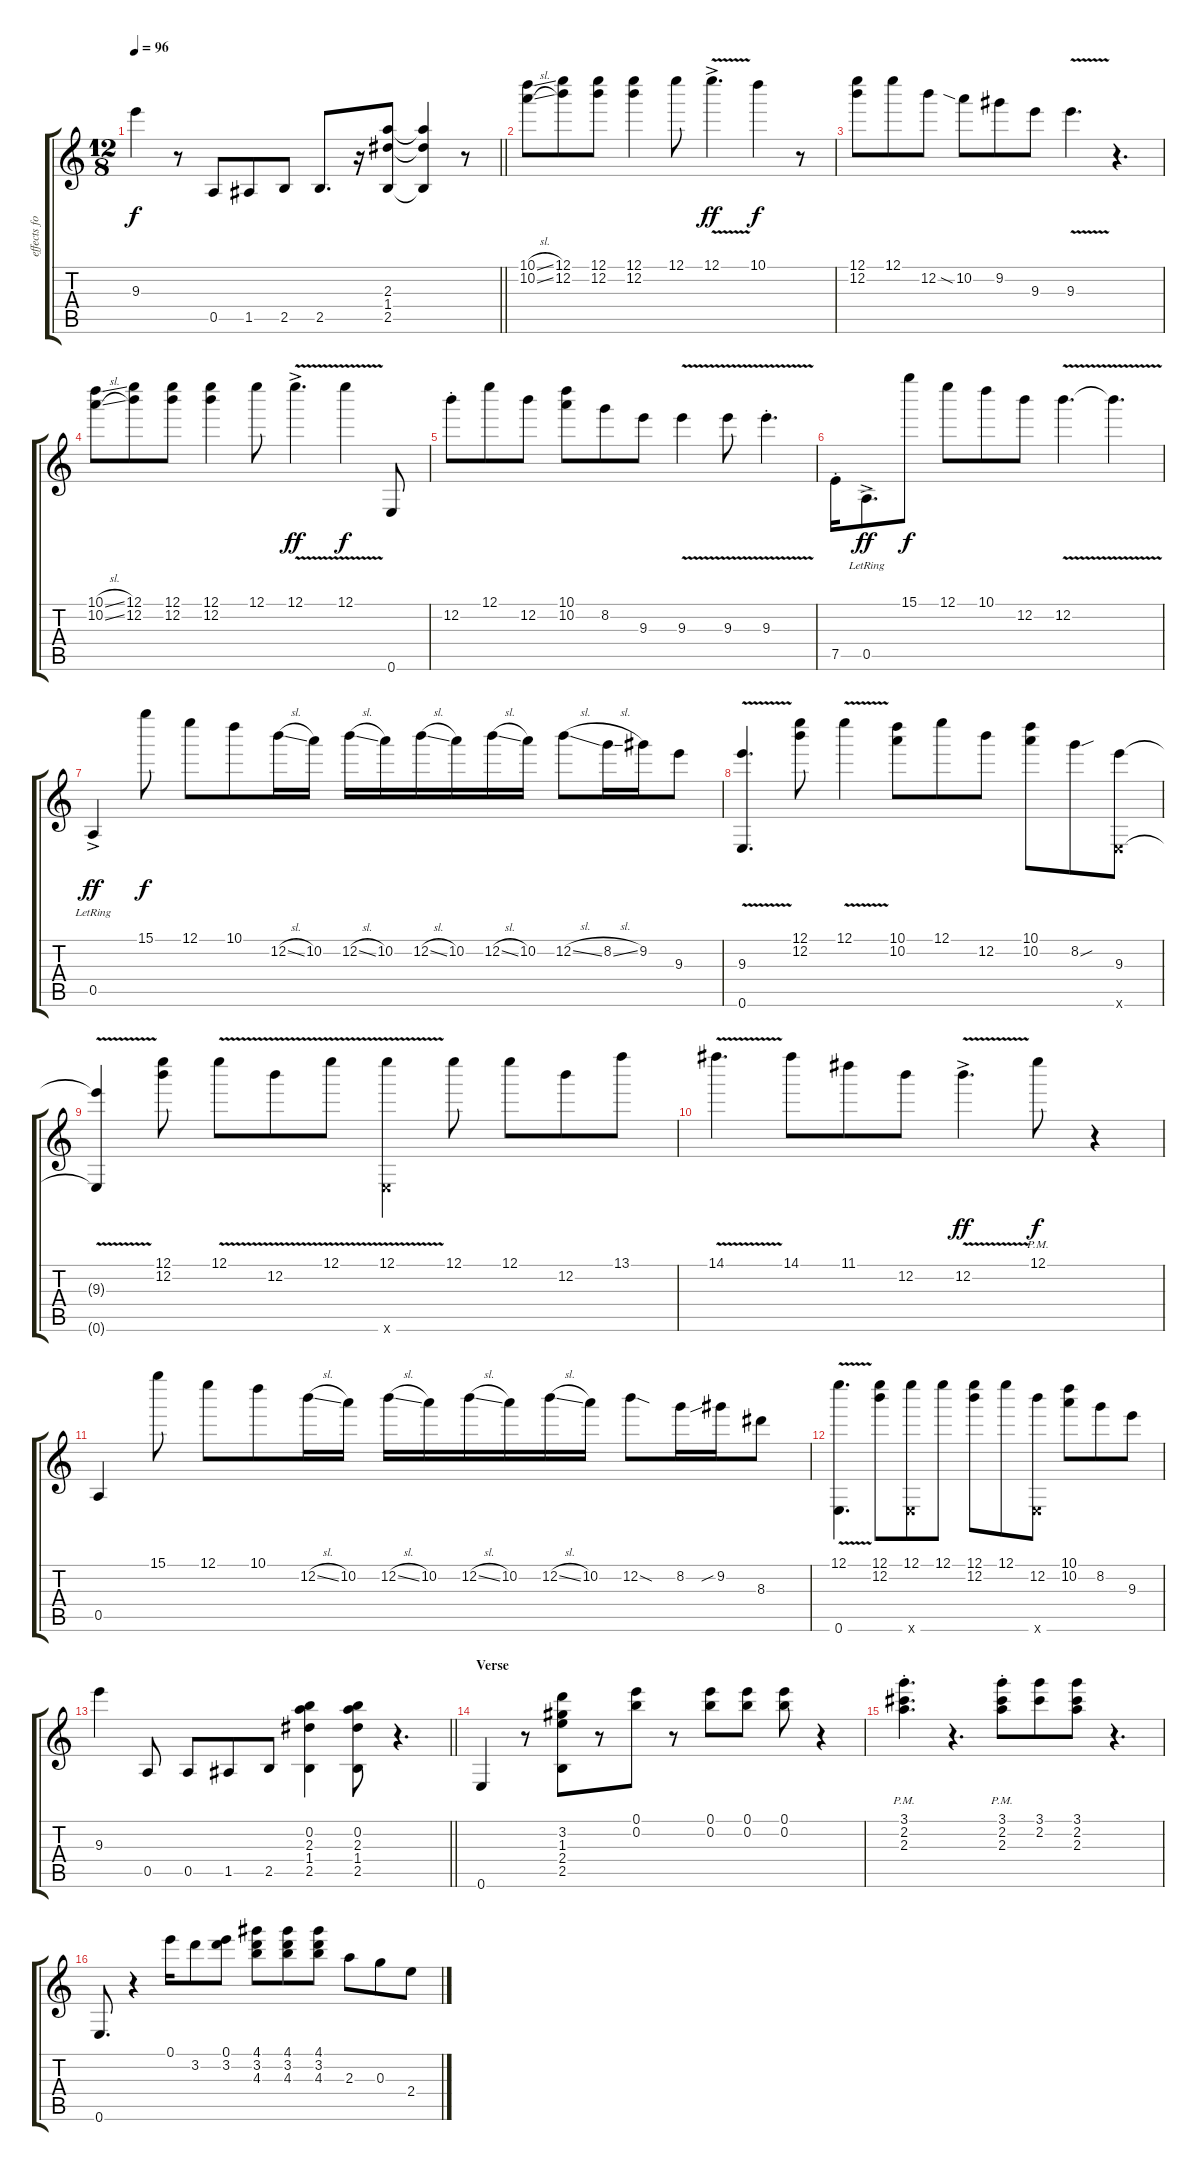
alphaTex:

\track ("effects for Guitar 1" "effects fo") {instrument acousticguitarsteel}
\staff {score tabs}
\tuning (E5 B4 G4 D4 A2 E2) {hide}
\ts (12 8)
\tempo 96
\clef g2
\barLineRight lightlight
\ks c
9.3.4{dy f} r.8 0.5.8 1.5.8 2.5.8 2.5.8{d} r.16 (2.3 1.4 2.5).8 (2.3{t} 1.4{t} 2.5{t}).4 r.8 |
(10.1{sl} 10.2{sl}).8 (12.1 12.2).8 (12.1 12.2).8 (12.1 12.2).4 12.1.8 12.1{v ac}.4{d dy ff} 10.1.4{dy f} r.8 |
(12.1 12.2).8 12.1.8 12.2.8 10.2{sia}.8 9.2.8 9.3.8 9.3{v}.4{d} r.4{d} |
(10.1{sl} 10.2{sl}).8 (12.1 12.2).8 (12.1 12.2).8 (12.1 12.2).4 12.1.8 12.1{v ac}.4{d dy ff} 12.1{v}.4{dy f} 0.6.8 |
12.2{st}.8 12.1.8 12.2.8 (10.1 10.2).8 8.2.8 9.3.8 9.3{v}.4 9.3{v}.8 9.3{v st}.4{d} |
7.5{st}.16 0.5{ac lr}.8{d dy ff} 15.1.8{dy f} 12.1.8 10.1.8 12.2.8 12.2{v}.4{d} 12.2{t}.4{d} |
0.5{ac lr}.4{dy ff} 15.1.8{dy f} 12.1.8 10.1.8 12.2{sl}.16 10.2.16 12.2{sl}.16 10.2.16 12.2{sl}.16 10.2.16 12.2{sl}.16 10.2.16 12.2{sl}.8 8.2{sl}.16 9.2.16 9.3.8 |
(9.3{v} 0.6{v}).4{d} (12.1 12.2).8 12.1{v}.4 (10.1 10.2).8 12.1.8 12.2.8 (10.1 10.2).8 8.2{sou}.8 (9.3 0.6{x}).8 |
(9.3{v t} 0.6{v t}).4 (12.1 12.2).8 12.1{v}.8 12.2{v}.8 12.1{v}.8 (12.1{v} 0.6{v x}).4 12.1.8 12.1.8 12.2.8 13.1.8 |
14.1{v}.4{d} 14.1.8 11.1.8 12.2.8 12.2{v ac}.4{d dy ff} 12.1{pm}.8{dy f} r.4 |
0.5.4 15.1.8 12.1.8 10.1.8 12.2{sl}.16 10.2.16 12.2{sl}.16 10.2.16 12.2{sl}.16 10.2.16 12.2{sl}.16 10.2.16 12.2{sod}.8 8.2.16 9.2{sib}.16 8.3.8 |
(12.1{v} 0.6{v}).4{d} (12.1 12.2).8 (12.1 0.6{x}).8 12.1.8 (12.1 12.2).8 12.1.8 (12.2 0.6{x}).8 (10.1 10.2).8 8.2.8 9.3.8 |
\barLineRight lightlight
9.3.4 0.5.8 0.5.8 1.5.8 2.5.8 (0.2 2.3 1.4 2.5).4 (0.2 2.3 1.4 2.5).8 r.4{d} |
\section ("" "Verse")
0.6.4 r.8 (3.2 1.3 2.4 2.5).8 r.8 (0.1 0.2).8 r.8 (0.1 0.2).8 (0.1 0.2).8 (0.1 0.2).8 r.4 |
(3.1{pm st} 2.2{pm st} 2.3{pm st}).4{d} r.4{d} (3.1{pm st} 2.2{pm st} 2.3{pm st}).8 (3.1 2.2).8 (3.1 2.2 2.3).8 r.4{d} |
0.6.8{d} r.4 0.1.16 3.2.8 (0.1 3.2).8 (4.1 3.2 4.3).8 (4.1 3.2 4.3).8 (4.1 3.2 4.3).8 2.3.8 0.3.8 2.4.8
